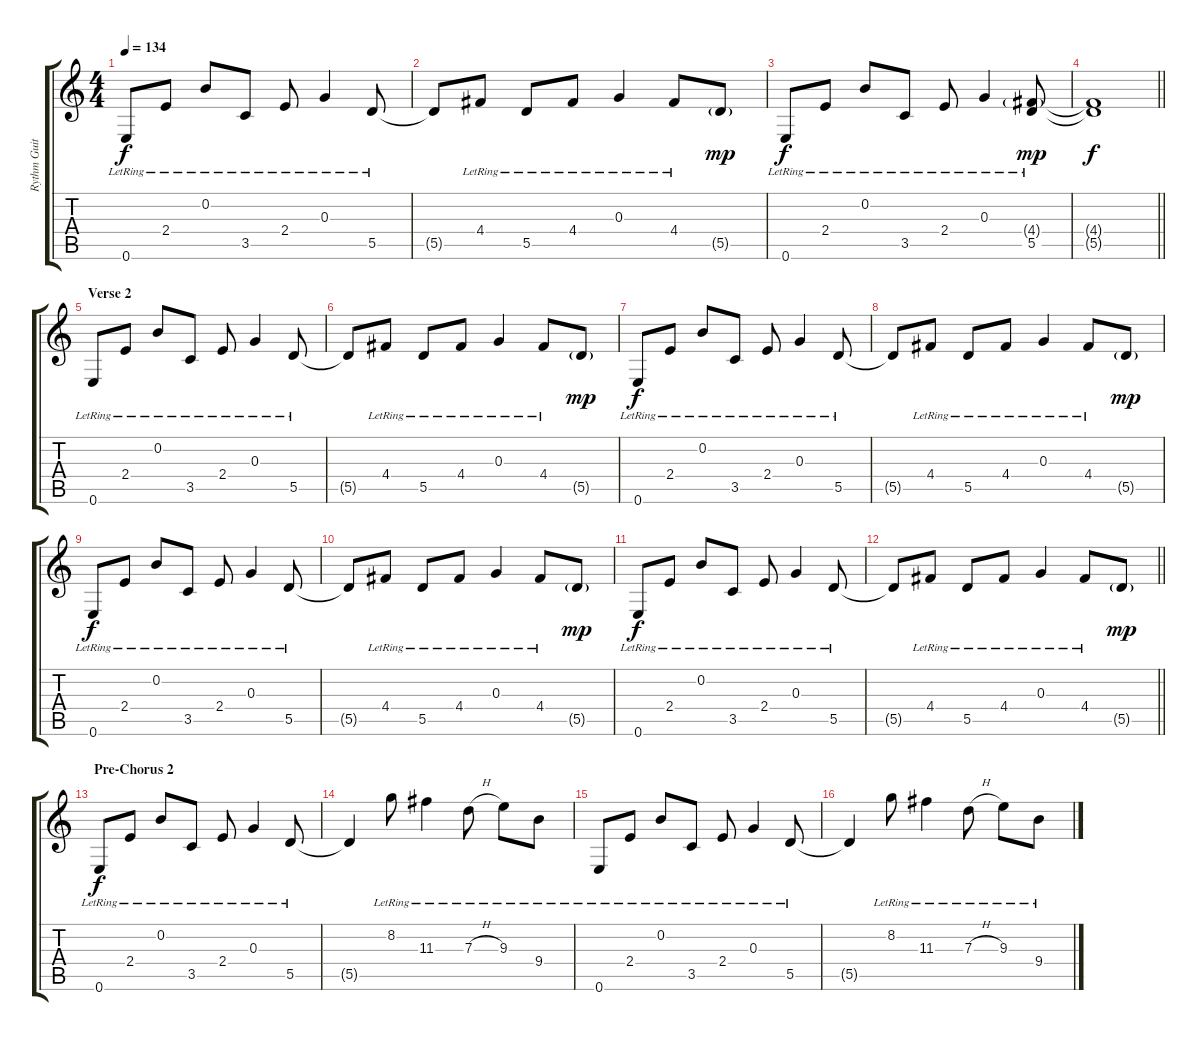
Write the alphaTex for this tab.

\track ("Rythm Guitar" "Rythm Guit") {instrument electricguitarclean}
\staff {score tabs}
\tuning (E4 B3 G3 D3 A2 E2) {hide}
\ts (4 4)
\tempo 134
\clef g2
\ks c
0.6{lr}.8{dy f} 2.4{lr}.8 0.2{lr}.8 3.5{lr}.8 2.4{lr}.8 0.3{lr}.4 5.5{lr}.8 |
5.5{t}.8 4.4{lr}.8 5.5{lr}.8 4.4{lr}.8 0.3{lr}.4 4.4{lr}.8 5.5{g}.8{dy mp} |
0.6{lr}.8{dy f} 2.4{lr}.8 0.2{lr}.8 3.5{lr}.8 2.4{lr}.8 0.3{lr}.4 (4.4{g} 5.5{lr}).8{dy mp} |
\barLineRight lightlight
(4.4{t} 5.5{t}).1{dy f} |
\section ("" "Verse 2")
0.6{lr}.8 2.4{lr}.8 0.2{lr}.8 3.5{lr}.8 2.4{lr}.8 0.3{lr}.4 5.5{lr}.8 |
5.5{t}.8 4.4{lr}.8 5.5{lr}.8 4.4{lr}.8 0.3{lr}.4 4.4{lr}.8 5.5{g}.8{dy mp} |
0.6{lr}.8{dy f} 2.4{lr}.8 0.2{lr}.8 3.5{lr}.8 2.4{lr}.8 0.3{lr}.4 5.5{lr}.8 |
5.5{t}.8 4.4{lr}.8 5.5{lr}.8 4.4{lr}.8 0.3{lr}.4 4.4{lr}.8 5.5{g}.8{dy mp} |
0.6{lr}.8{dy f} 2.4{lr}.8 0.2{lr}.8 3.5{lr}.8 2.4{lr}.8 0.3{lr}.4 5.5{lr}.8 |
5.5{t}.8 4.4{lr}.8 5.5{lr}.8 4.4{lr}.8 0.3{lr}.4 4.4{lr}.8 5.5{g}.8{dy mp} |
0.6{lr}.8{dy f} 2.4{lr}.8 0.2{lr}.8 3.5{lr}.8 2.4{lr}.8 0.3{lr}.4 5.5{lr}.8 |
\barLineRight lightlight
5.5{t}.8 4.4{lr}.8 5.5{lr}.8 4.4{lr}.8 0.3{lr}.4 4.4{lr}.8 5.5{g}.8{dy mp} |
\section ("" "Pre-Chorus 2")
0.6{lr}.8{dy f} 2.4{lr}.8 0.2{lr}.8 3.5{lr}.8 2.4{lr}.8 0.3{lr}.4 5.5{lr}.8 |
5.5{t}.4 8.2{lr}.8 11.3{lr}.4 7.3{h lr}.8 9.3{lr}.8 9.4{lr}.8 |
0.6{lr}.8 2.4{lr}.8 0.2{lr}.8 3.5{lr}.8 2.4{lr}.8 0.3{lr}.4 5.5{lr}.8 |
5.5{t}.4 8.2{lr}.8 11.3{lr}.4 7.3{h lr}.8 9.3{lr}.8 9.4{lr}.8
